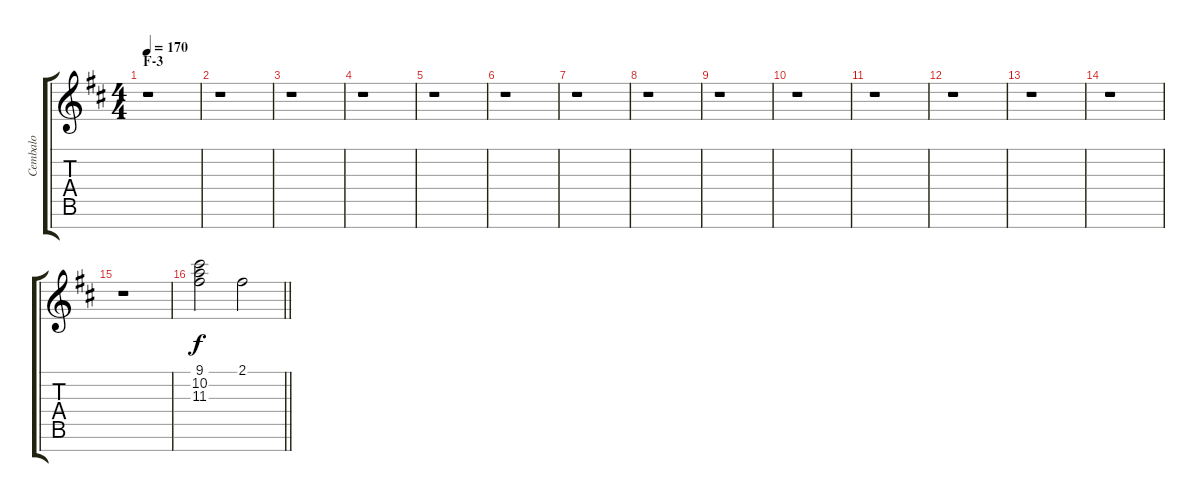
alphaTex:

\track ("Cembalo" "Cembalo") {instrument harpsichord}
\staff {score tabs}
\tuning (E5 B4 G4 D4 A3 E3 B2) {hide}
\ts (4 4)
\section ("" "F-3")
\tempo 170
\clef g2
\ks d
r.1{dy f} |
r.1 |
r.1 |
r.1 |
r.1 |
r.1 |
r.1 |
r.1 |
r.1 |
r.1 |
r.1 |
r.1 |
r.1 |
r.1 |
r.1 |
\barLineRight lightlight
(9.1 10.2 11.3).2 2.1.2
